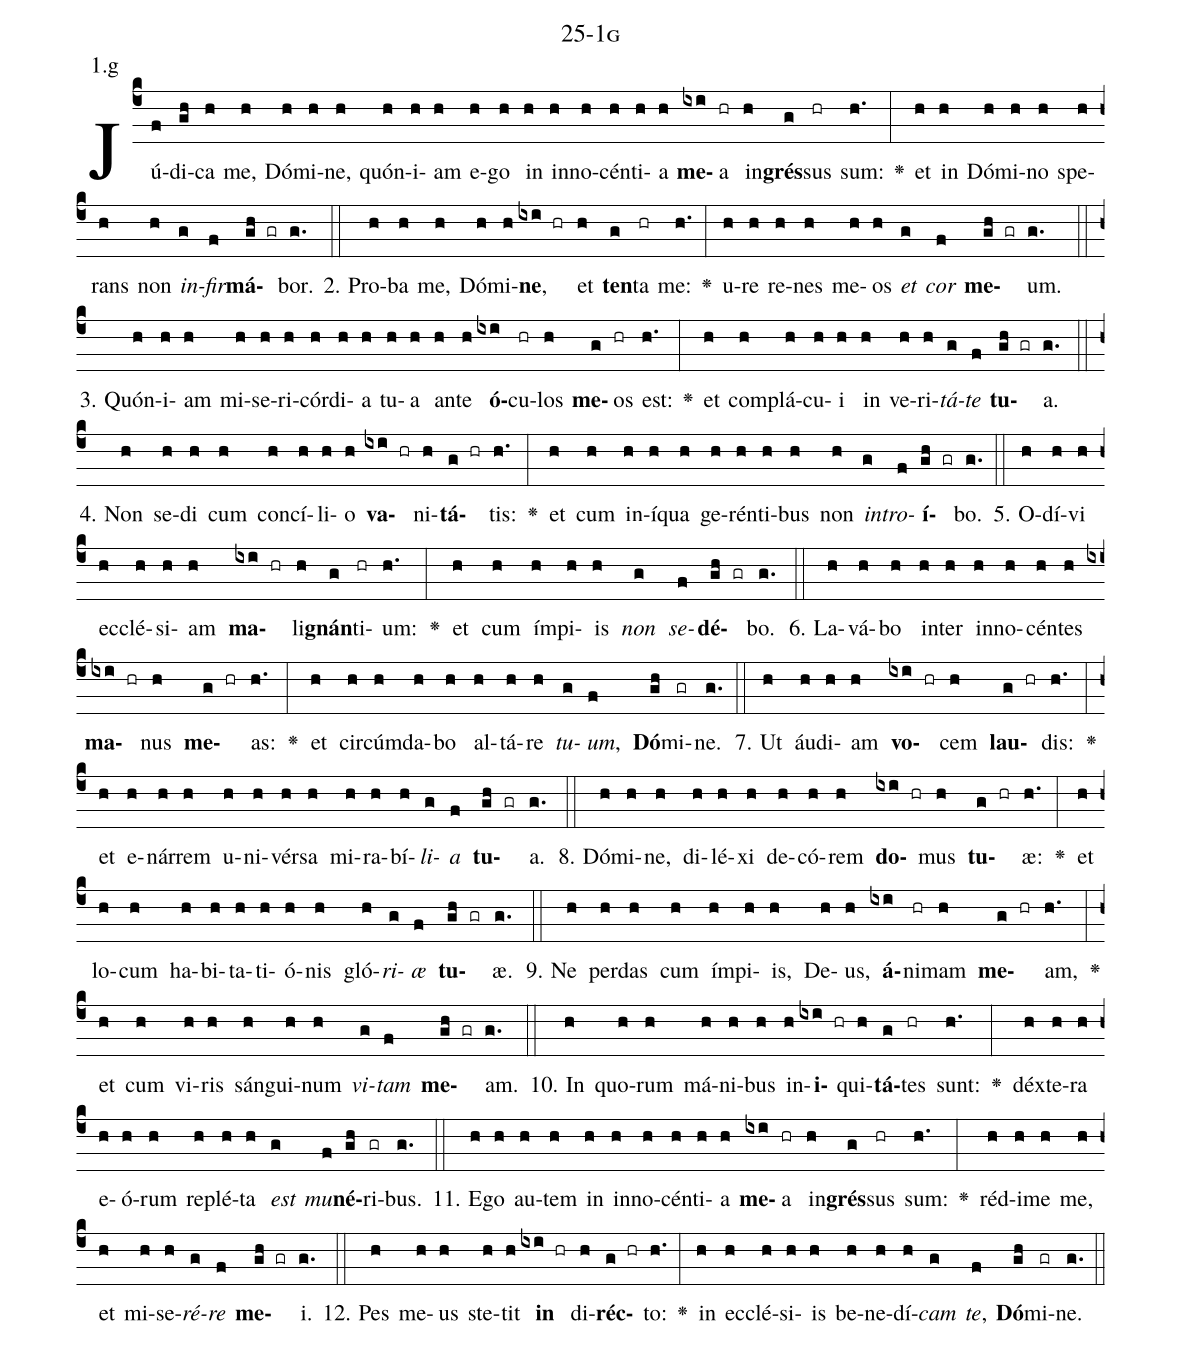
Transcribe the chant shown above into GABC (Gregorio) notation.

name: 25-1g;
annotation: 1.g;
%%
(c4)Jú(f)di(gh)ca(h) me,(h) Dó(h)mi(h)ne,(h) quón(h)i(h)am(h) e(h)go(h) in(h) in(h)no(h)cén(h)ti(h)a(h) <b>me</b>(ixi)a(hr) in(h)<b>grés</b>(g)sus(hr) sum:(h.) <v>\greheightstar</v>(:) et(h) in(h) Dó(h)mi(h)no(h) spe(h)rans(h) non(h) <i>in</i>(g)<i>fir</i>(f)<b>má</b>(gh gr)bor.(g.) (::)
2. Pro(h)ba(h) me,(h) Dó(h)mi(h)<b>ne</b>,(ixi hr) et(h) <b>ten</b>(g)ta(hr) me:(h.) <v>\greheightstar</v>(:) u(h)re(h) re(h)nes(h) me(h)os(h) <i>et</i>(g) <i>cor</i>(f) <b>me</b>(gh gr)um.(g.) (::)
3. Quón(h)i(h)am(h) mi(h)se(h)ri(h)cór(h)di(h)a(h) tu(h)a(h) an(h)te(h) <b>ó</b>(ixi)cu(hr)los(h) <b>me</b>(g)os(hr) est:(h.) <v>\greheightstar</v>(:) et(h) com(h)plá(h)cu(h)i(h) in(h) ve(h)ri(h)<i>tá</i>(g)<i>te</i>(f) <b>tu</b>(gh gr)a.(g.) (::)
4. Non(h) se(h)di(h) cum(h) con(h)cí(h)li(h)o(h) <b>va</b>(ixi hr)ni(h)<b>tá</b>(g hr)tis:(h.) <v>\greheightstar</v>(:) et(h) cum(h) in(h)í(h)qua(h) ge(h)rén(h)ti(h)bus(h) non(h) <i>in</i>(g)<i>tro</i>(f)<b>í</b>(gh gr)bo.(g.) (::)
5. O(h)dí(h)vi(h) ec(h)clé(h)si(h)am(h) <b>ma</b>(ixi hr)li(h)<b>gnán</b>(g)ti(hr)um:(h.) <v>\greheightstar</v>(:) et(h) cum(h) ím(h)pi(h)is(h) <i>non</i>(g) <i>se</i>(f)<b>dé</b>(gh gr)bo.(g.) (::)
6. La(h)vá(h)bo(h) in(h)ter(h) in(h)no(h)cén(h)tes(h) <b>ma</b>(ixi hr)nus(h) <b>me</b>(g hr)as:(h.) <v>\greheightstar</v>(:) et(h) cir(h)cúm(h)da(h)bo(h) al(h)tá(h)re(h) <i>tu</i>(g)<i>um</i>,(f) <b>Dó</b>(gh)mi(gr)ne.(g.) (::)
7. Ut(h) áu(h)di(h)am(h) <b>vo</b>(ixi hr)cem(h) <b>lau</b>(g hr)dis:(h.) <v>\greheightstar</v>(:) et(h) e(h)nár(h)rem(h) u(h)ni(h)vér(h)sa(h) mi(h)ra(h)bí(h)<i>li</i>(g)<i>a</i>(f) <b>tu</b>(gh gr)a.(g.) (::)
8. Dó(h)mi(h)ne,(h) di(h)lé(h)xi(h) de(h)có(h)rem(h) <b>do</b>(ixi hr)mus(h) <b>tu</b>(g hr)æ:(h.) <v>\greheightstar</v>(:) et(h) lo(h)cum(h) ha(h)bi(h)ta(h)ti(h)ó(h)nis(h) gló(h)<i>ri</i>(g)<i>æ</i>(f) <b>tu</b>(gh gr)æ.(g.) (::)
9. Ne(h) per(h)das(h) cum(h) ím(h)pi(h)is,(h) De(h)us,(h) <b>á</b>(ixi)ni(hr)mam(h) <b>me</b>(g hr)am,(h.) <v>\greheightstar</v>(:) et(h) cum(h) vi(h)ris(h) sán(h)gui(h)num(h) <i>vi</i>(g)<i>tam</i>(f) <b>me</b>(gh gr)am.(g.) (::)
10. In(h) quo(h)rum(h) má(h)ni(h)bus(h) in(h)<b>i</b>(ixi hr)qui(h)<b>tá</b>(g)tes(hr) sunt:(h.) <v>\greheightstar</v>(:) déx(h)te(h)ra(h) e(h)ó(h)rum(h) re(h)plé(h)ta(h) <i>est</i>(g) <i>mu</i>(f)<b>né</b>(gh)ri(gr)bus.(g.) (::)
11. E(h)go(h) au(h)tem(h) in(h) in(h)no(h)cén(h)ti(h)a(h) <b>me</b>(ixi)a(hr) in(h)<b>grés</b>(g)sus(hr) sum:(h.) <v>\greheightstar</v>(:) réd(h)i(h)me(h) me,(h) et(h) mi(h)se(h)<i>ré</i>(g)<i>re</i>(f) <b>me</b>(gh gr)i.(g.) (::)
12. Pes(h) me(h)us(h) ste(h)tit(h) <b>in</b>(ixi hr) di(h)<b>réc</b>(g hr)to:(h.) <v>\greheightstar</v>(:) in(h) ec(h)clé(h)si(h)is(h) be(h)ne(h)dí(h)<i>cam</i>(g) <i>te</i>,(f) <b>Dó</b>(gh)mi(gr)ne.(g.) (::)
